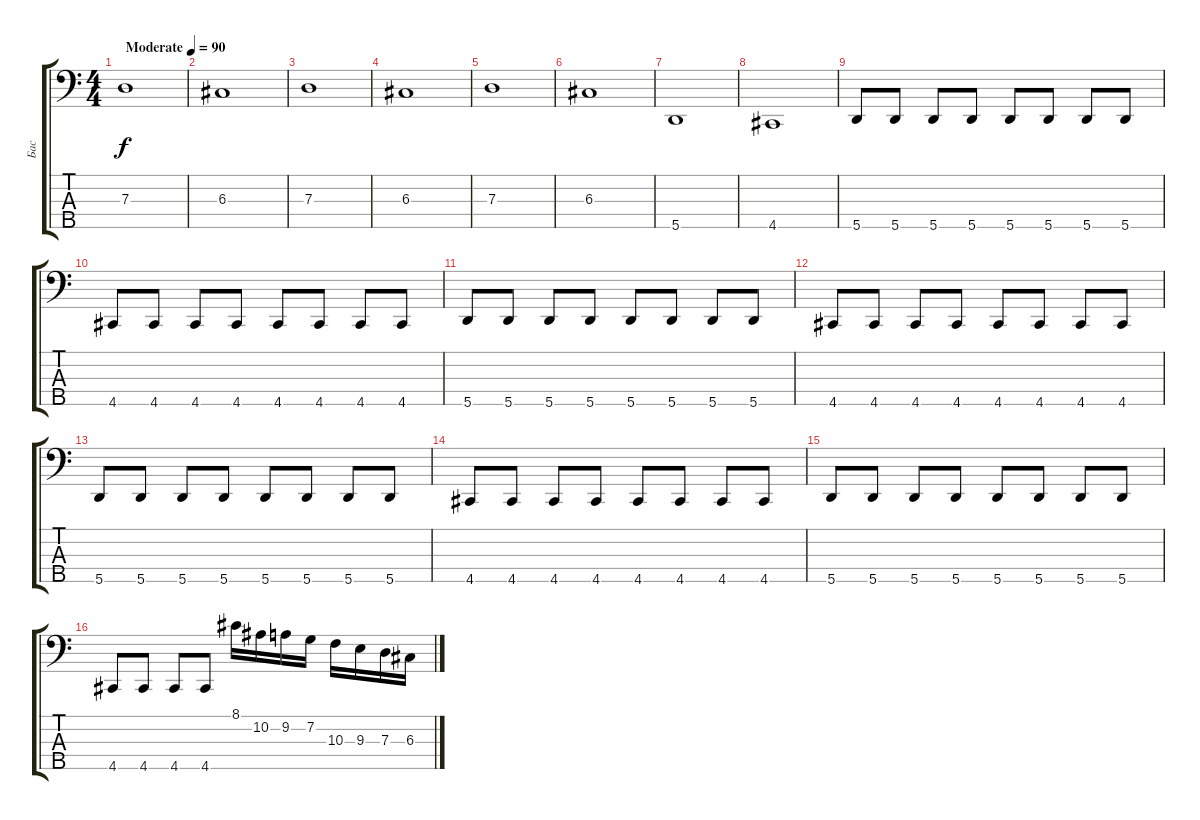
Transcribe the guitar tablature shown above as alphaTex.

\track ("Бас" "Бас") {instrument electricbassfinger}
\staff {score tabs}
\tuning (F2 C2 G1 D1 A0) {hide}
\ts (4 4)
\tempo (90 "Moderate")
\clef f4
\ks c
7.3.1{dy f instrument electricbassfinger} |
6.3.1 |
7.3.1 |
6.3.1 |
7.3.1 |
6.3.1 |
5.5.1 |
4.5.1 |
5.5.8 5.5.8 5.5.8 5.5.8 5.5.8 5.5.8 5.5.8 5.5.8 |
4.5.8 4.5.8 4.5.8 4.5.8 4.5.8 4.5.8 4.5.8 4.5.8 |
5.5.8 5.5.8 5.5.8 5.5.8 5.5.8 5.5.8 5.5.8 5.5.8 |
4.5.8 4.5.8 4.5.8 4.5.8 4.5.8 4.5.8 4.5.8 4.5.8 |
5.5.8 5.5.8 5.5.8 5.5.8 5.5.8 5.5.8 5.5.8 5.5.8 |
4.5.8 4.5.8 4.5.8 4.5.8 4.5.8 4.5.8 4.5.8 4.5.8 |
5.5.8 5.5.8 5.5.8 5.5.8 5.5.8 5.5.8 5.5.8 5.5.8 |
4.5.8 4.5.8 4.5.8 4.5.8 8.1.16 10.2.16 9.2.16 7.2.16 10.3.16 9.3.16 7.3.16 6.3.16
